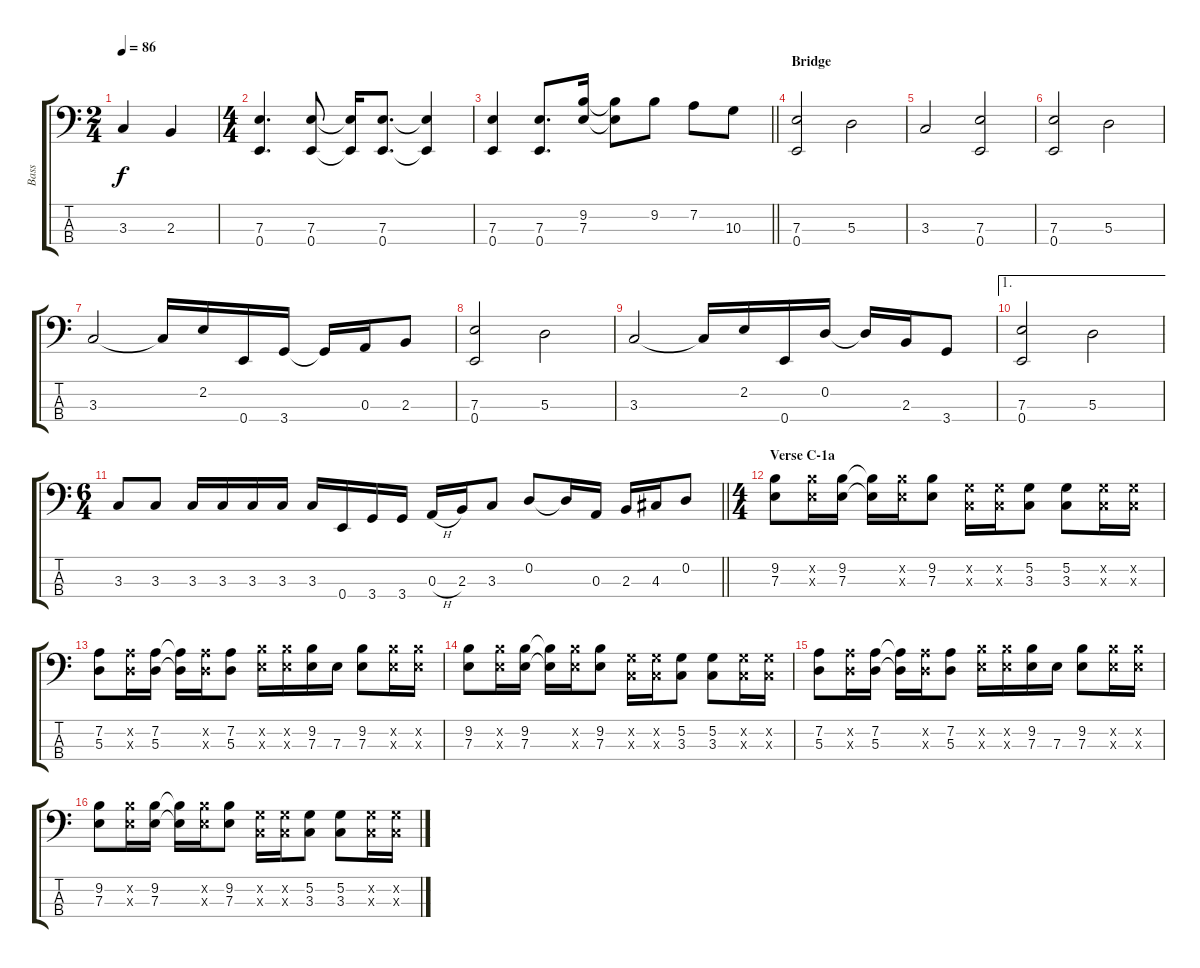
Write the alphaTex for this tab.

\track ("Bass" "Bass") {instrument electricbasspick}
\staff {score tabs}
\tuning (G2 D2 A1 E1) {hide}
\ts (2 4)
\tempo 86
\clef f4
\ks c
3.3.4{dy f} 2.3.4 |
\ts (4 4)
(7.3 0.4).4{d} (7.3 0.4).8 (7.3{t} 0.4{t}).16 (7.3 0.4).8{d} (7.3{t} 0.4{t}).4 |
\barLineRight lightlight
(7.3 0.4).4 (7.3 0.4).8{d} (9.2 7.3).16 (9.2{t} 7.3{t}).8 9.2.8 7.2.8 10.3.8 |
\section ("" "Bridge")
(7.3 0.4).2 5.3.2 |
3.3.2 (7.3 0.4).2 |
(7.3 0.4).2 5.3.2 |
3.3.2 3.3{t}.16 2.2.16 0.4.16 3.4.16 3.4{t}.16 0.3.16 2.3.8 |
(7.3 0.4).2 5.3.2 |
3.3.2 3.3{t}.16 2.2.16 0.4.16 0.2.16 0.2{t}.16 2.3.16 3.4.8 |
\ae 1
(7.3 0.4).2 5.3.2 |
\ts (6 4)
\barLineRight lightlight
3.3.8 3.3.8 3.3.16 3.3.16 3.3.16 3.3.16 3.3.16 0.4.16 3.4.16 3.4.16 0.3{h}.16 2.3.16 3.3.8 0.2.8 0.2{t}.16 0.3.16 2.3.16 4.3.16 0.2.8 |
\ts (4 4)
\section ("" "Verse C-1a")
(9.2 7.3).8 (9.2{x} 7.3{x}).16 (9.2 7.3).16 (9.2{t} 7.3{t}).16 (9.2{x} 7.3{x}).16 (9.2 7.3).8 (5.2{x} 3.3{x}).16 (5.2{x} 3.3{x}).16 (5.2 3.3).8 (5.2 3.3).8 (5.2{x} 3.3{x}).16 (5.2{x} 3.3{x}).16 |
(7.2 5.3).8 (7.2{x} 5.3{x}).16 (7.2 5.3).16 (7.2{t} 5.3{t}).16 (7.2{x} 5.3{x}).16 (7.2 5.3).8 (9.2{x} 7.3{x}).16 (9.2{x} 7.3{x}).16 (9.2 7.3).16 7.3.16 (9.2 7.3).8 (9.2{x} 7.3{x}).16 (9.2{x} 7.3{x}).16 |
(9.2 7.3).8 (9.2{x} 7.3{x}).16 (9.2 7.3).16 (9.2{t} 7.3{t}).16 (9.2{x} 7.3{x}).16 (9.2 7.3).8 (5.2{x} 3.3{x}).16 (5.2{x} 3.3{x}).16 (5.2 3.3).8 (5.2 3.3).8 (5.2{x} 3.3{x}).16 (5.2{x} 3.3{x}).16 |
(7.2 5.3).8 (7.2{x} 5.3{x}).16 (7.2 5.3).16 (7.2{t} 5.3{t}).16 (7.2{x} 5.3{x}).16 (7.2 5.3).8 (9.2{x} 7.3{x}).16 (9.2{x} 7.3{x}).16 (9.2 7.3).16 7.3.16 (9.2 7.3).8 (9.2{x} 7.3{x}).16 (9.2{x} 7.3{x}).16 |
(9.2 7.3).8 (9.2{x} 7.3{x}).16 (9.2 7.3).16 (9.2{t} 7.3{t}).16 (9.2{x} 7.3{x}).16 (9.2 7.3).8 (5.2{x} 3.3{x}).16 (5.2{x} 3.3{x}).16 (5.2 3.3).8 (5.2 3.3).8 (5.2{x} 3.3{x}).16 (5.2{x} 3.3{x}).16
